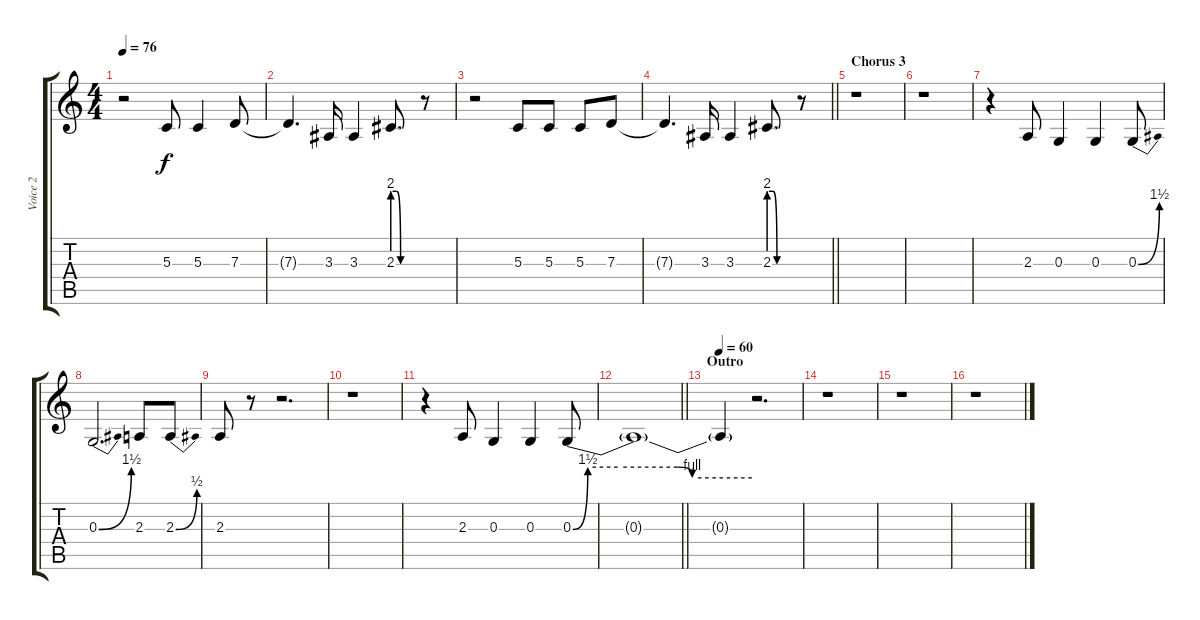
\track ("Voice 2" "Voice 2") {instrument lead2sawtooth}
\staff {score tabs}
\tuning (E4 B3 G3 D3 A2 E2) {hide}
\ts (4 4)
\tempo 76
\clef g2
\ks c
r.2{dy f} 5.3.8 5.3.4 7.3.8 |
7.3{t}.4{d} 3.3.16 3.3.4 2.3{be (custom 0 8 10 8 20 0 40 0 60 0)}.8{d} r.8 |
r.2 5.3.8 5.3.8 5.3.8 7.3.8 |
\barLineRight lightlight
7.3{t}.4{d} 3.3.16 3.3.4 2.3{be (custom 0 8 10 8 20 0 40 0 60 0)}.8{d} r.8 |
\section ("" "Chorus 3")
r.1 |
r.1 |
r.4 2.3.8 0.3.4 0.3.4 0.3{be (bend 0 0 60 6)}.8 |
0.3{be (bend 0 0 60 6)}.2{d} 2.3.8 2.3{be (bend 0 0 60 2)}.8 |
2.3.8 r.8 r.2{d} |
r.1 |
r.4 2.3.8 0.3.4 0.3.4 0.3{be (custom 0 0 5 6 15 6 35 6 40 4 60 4)}.8 |
\barLineRight lightlight
0.3{t}.1 |
\section ("" "Outro")
\tempo 60
0.3{t}.4 r.2{d} |
r.1 |
r.1 |
r.1
